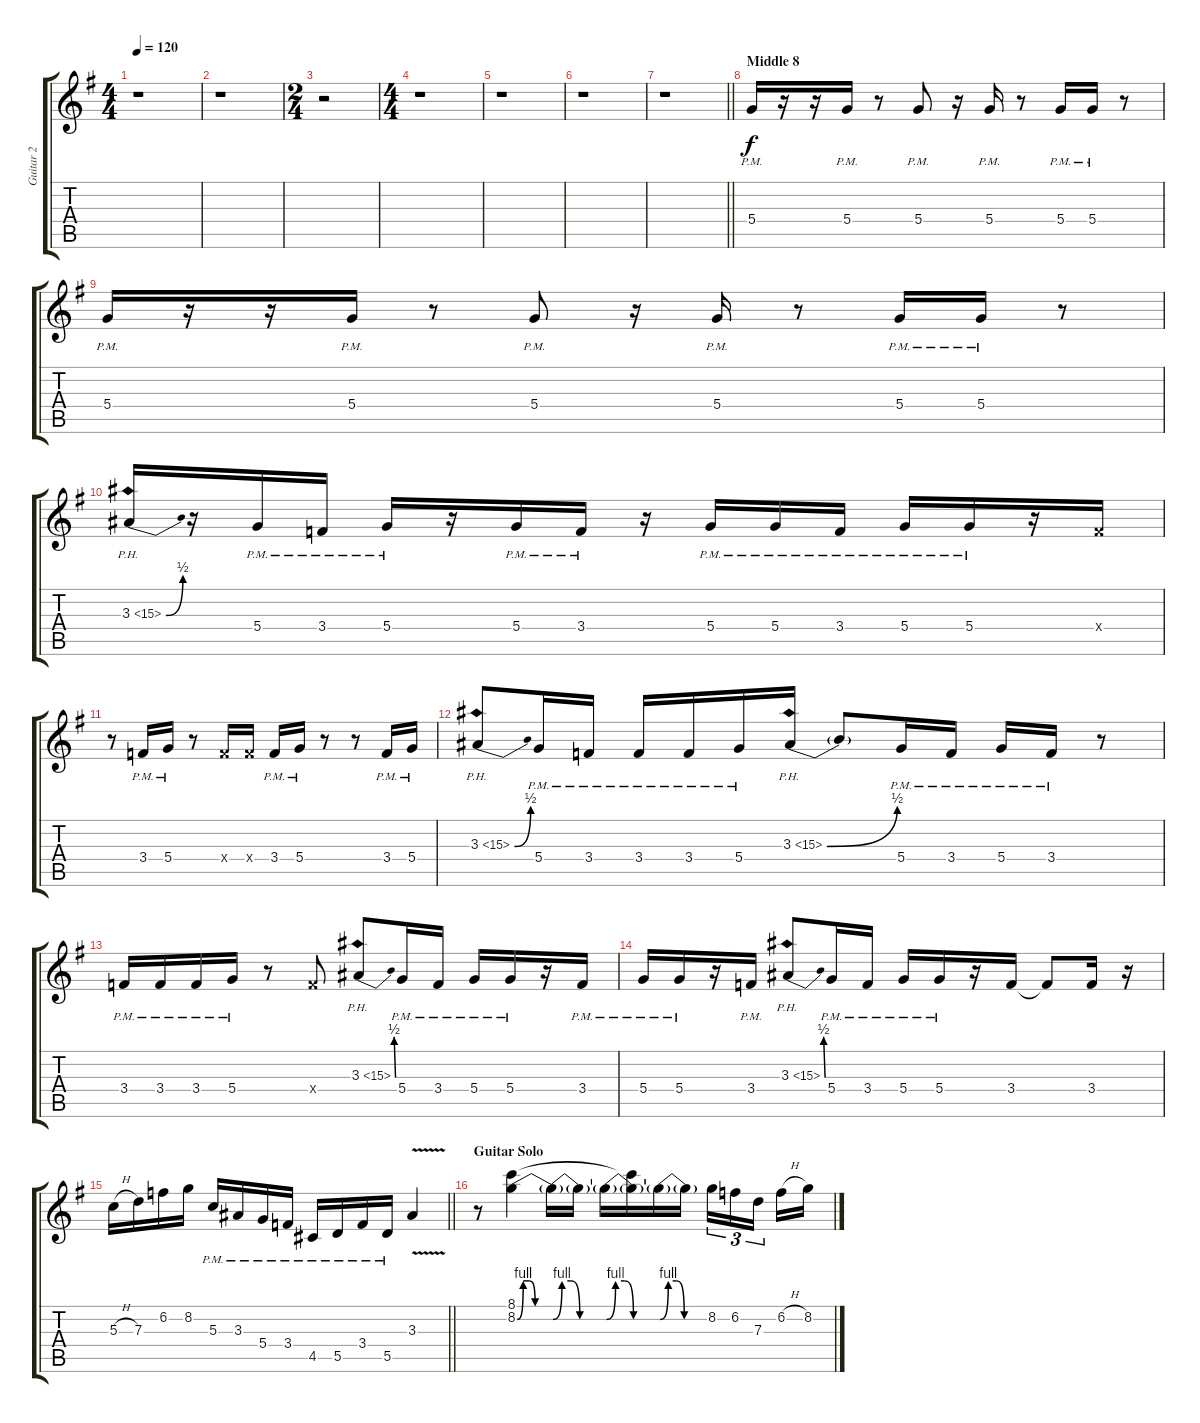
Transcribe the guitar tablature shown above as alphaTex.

\track ("Guitar 2" "Guitar 2") {instrument distortionguitar}
\staff {score tabs}
\tuning (E4 B3 G3 D3 A2 E2) {hide}
\ts (4 4)
\tempo 120
\clef g2
\ks g
r.1{dy f} |
r.1 |
\ts (2 4)
r.2 |
\ts (4 4)
r.1 |
r.1 |
r.1 |
\barLineRight lightlight
r.1 |
\section ("" "Middle 8")
5.4{pm}.16 r.16 r.16 5.4{pm}.16 r.8 5.4{pm}.8 r.16 5.4{pm}.16 r.8 5.4{pm}.16 5.4{pm}.16 r.8 |
5.4{pm}.16 r.16 r.16 5.4{pm}.16 r.8 5.4{pm}.8 r.16 5.4{pm}.16 r.8 5.4{pm}.16 5.4{pm}.16 r.8 |
3.3{be (bend 0 0 60 2) ph 12}.16 r.16 5.4{pm}.16 3.4{pm}.16 5.4{pm}.16 r.16 5.4{pm}.16 3.4{pm}.16 r.16 5.4{pm}.16 5.4{pm}.16 3.4{pm}.16 5.4{pm}.16 5.4{pm}.16 r.16 3.4{x}.16 |
r.8 3.4{pm}.16 5.4{pm}.16 r.8 3.4{x}.16 3.4{x}.16 3.4{pm}.16 5.4{pm}.16 r.8 r.8 3.4{pm}.16 5.4{pm}.16 |
3.3{be (bend 0 0 60 2) ph 12}.8 5.4{pm}.16 3.4{pm}.16 3.4{pm}.16 3.4{pm}.16 5.4{pm}.16 3.3{be (bend 0 0 60 2) ph 12}.16 3.3{t}.8 5.4{pm}.16 3.4{pm}.16 5.4{pm}.16 3.4{pm}.16 r.8 |
3.4{pm}.16 3.4{pm}.16 3.4{pm}.16 5.4{pm}.16 r.8 3.4{x}.8 3.3{be (bend 0 0 60 2) ph 12}.8 5.4{pm}.16 3.4{pm}.16 5.4{pm}.16 5.4{pm}.16 r.16 3.4{pm}.16 |
5.4{pm}.16 5.4{pm}.16 r.16 3.4{pm}.16 3.3{be (bend 0 0 60 2) ph 12}.8 5.4{pm}.16 3.4{pm}.16 5.4{pm}.16 5.4{pm}.16 r.16 3.4.16 3.4{t}.8 3.4.16 r.16 |
\barLineRight lightlight
5.3{h}.16 7.3.16 6.2.16 8.2.16 5.3{pm}.16 3.3{pm}.16 5.4{pm}.16 3.4{pm}.16 4.5{pm}.16 5.5{pm}.16 3.4{pm}.16 5.5{pm}.16 3.3{v}.4 |
\section ("" "Guitar Solo")
r.8 (8.1 8.2{be (custom 0 0 10 4 20 4 30 0 60 0)}).4 8.2{be (custom 0 0 10 4 20 4 30 0 60 0) t}.16 8.2{t}.16 8.2{be (custom 0 0 10 4 20 4 30 0 60 0) t}.16 (8.1{t} 8.2{t}).16 8.2{be (custom 0 0 10 4 20 4 30 0 60 0) t}.16 8.2{t}.16 8.2.16{tu (3 2)} 6.2.16{tu (3 2)} 7.3.16{tu (3 2) beam splitsecondary} 6.2{h}.16 8.2.16
